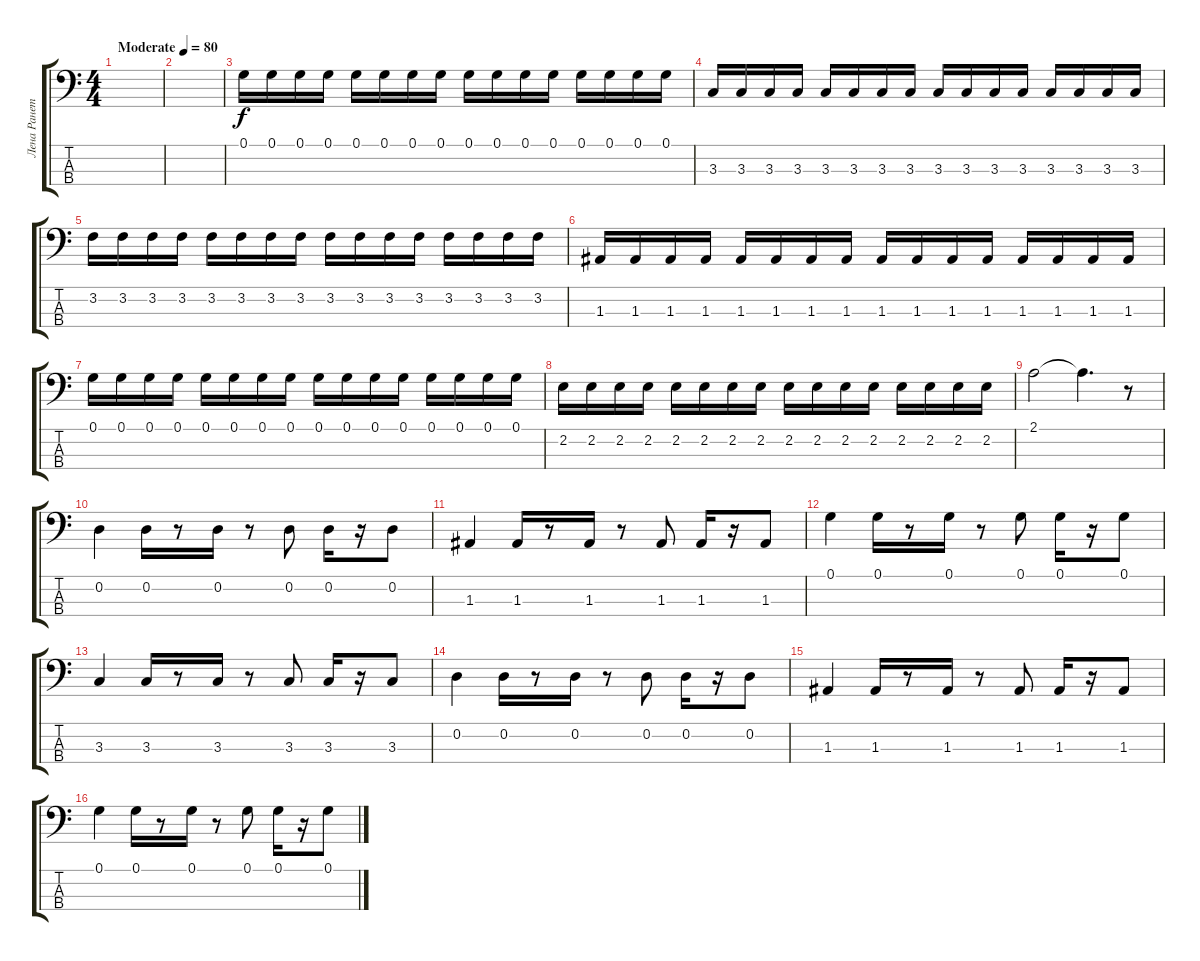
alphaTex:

\track ("Лена Ранетка" "Лена Ранет") {instrument electricbassfinger}
\staff {score tabs}
\tuning (G2 D2 A1 E1) {hide}
\ts (4 4)
\tempo (80 "Moderate")
\clef f4
\ks c
|
|
0.1.16 0.1.16 0.1.16 0.1.16 0.1.16 0.1.16 0.1.16 0.1.16 0.1.16 0.1.16 0.1.16 0.1.16 0.1.16 0.1.16 0.1.16 0.1.16 |
3.3.16 3.3.16 3.3.16 3.3.16 3.3.16 3.3.16 3.3.16 3.3.16 3.3.16 3.3.16 3.3.16 3.3.16 3.3.16 3.3.16 3.3.16 3.3.16 |
3.2.16 3.2.16 3.2.16 3.2.16 3.2.16 3.2.16 3.2.16 3.2.16 3.2.16 3.2.16 3.2.16 3.2.16 3.2.16 3.2.16 3.2.16 3.2.16 |
1.3.16 1.3.16 1.3.16 1.3.16 1.3.16 1.3.16 1.3.16 1.3.16 1.3.16 1.3.16 1.3.16 1.3.16 1.3.16 1.3.16 1.3.16 1.3.16 |
0.1.16 0.1.16 0.1.16 0.1.16 0.1.16 0.1.16 0.1.16 0.1.16 0.1.16 0.1.16 0.1.16 0.1.16 0.1.16 0.1.16 0.1.16 0.1.16 |
2.2.16 2.2.16 2.2.16 2.2.16 2.2.16 2.2.16 2.2.16 2.2.16 2.2.16 2.2.16 2.2.16 2.2.16 2.2.16 2.2.16 2.2.16 2.2.16 |
2.1.2 2.1{t}.4{d} r.8 |
0.2.4 0.2.16 r.8 0.2.16 r.8 0.2.8 0.2.16 r.16 0.2.8 |
1.3.4 1.3.16 r.8 1.3.16 r.8 1.3.8 1.3.16 r.16 1.3.8 |
0.1.4 0.1.16 r.8 0.1.16 r.8 0.1.8 0.1.16 r.16 0.1.8 |
3.3.4 3.3.16 r.8 3.3.16 r.8 3.3.8 3.3.16 r.16 3.3.8 |
0.2.4 0.2.16 r.8 0.2.16 r.8 0.2.8 0.2.16 r.16 0.2.8 |
1.3.4 1.3.16 r.8 1.3.16 r.8 1.3.8 1.3.16 r.16 1.3.8 |
0.1.4 0.1.16 r.8 0.1.16 r.8 0.1.8 0.1.16 r.16 0.1.8
